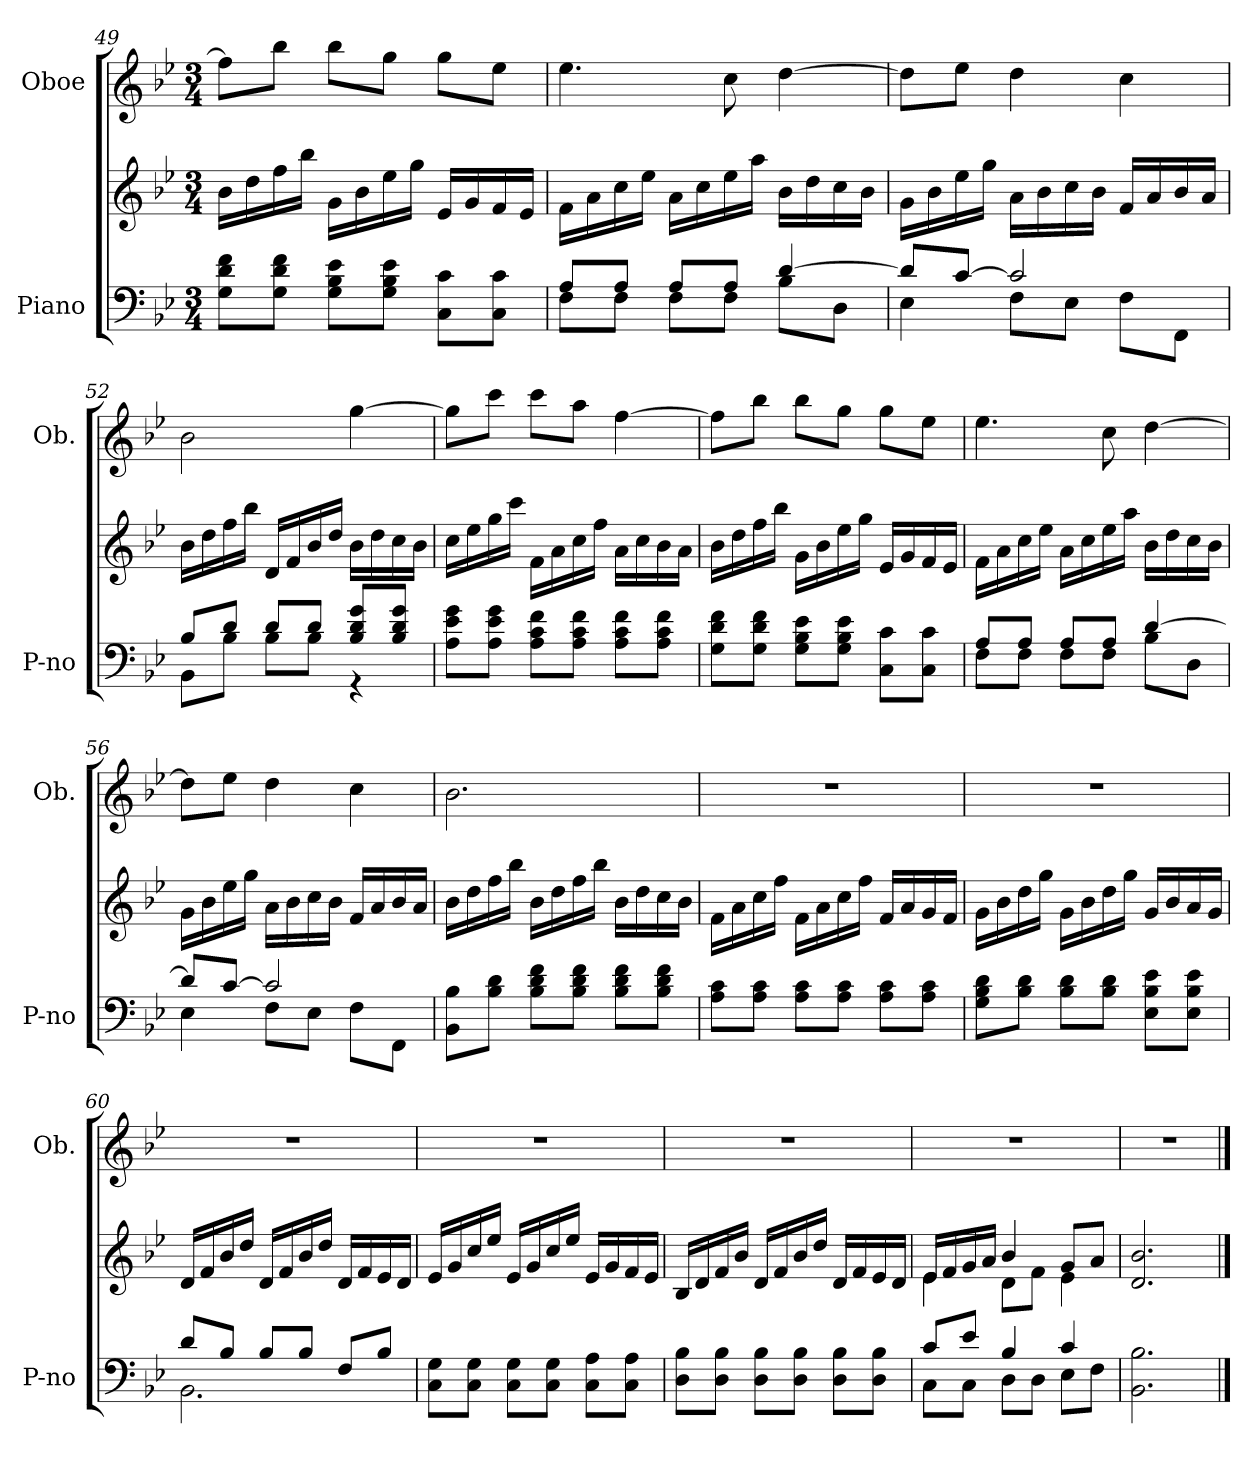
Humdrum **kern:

**kern	**kern	**kern
*part2	*part2	*part1
*staff3	*staff2	*staff1
*I"Piano	*	*I"Oboe
*I'P-no	*	*I'Ob.
!!LO:PB:g=z
*clefF4	*clefG2	*clefG2
*k[b-e-]	*k[b-e-]	*k[b-e-]
*M3/4	*M3/4	*M3/4
=49	=49	=49
8G\ 8d\ 8f\L	16b-\LL	8ff\L]
.	16dd\	.
8G\ 8d\ 8f\J	16ff\	8bb-\J
.	16bb-\JJ	.
8G\ 8B-\ 8e-\L	16g\LL	8bb-\L
.	16b-\	.
8G\ 8B-\ 8e-\J	16ee-\	8gg\J
.	16gg\JJ	.
8C\ 8c\L	16e-/LL	8gg\L
.	16g/	.
8C\ 8c\J	16f/	8ee-\J
.	16e-/JJ	.
=50	=50	=50
*^	*	*
8A/L	8F\L	16f\LL	4.ee-\
.	.	16a\	.
8A/J	8F\J	16cc\	.
.	.	16ee-\JJ	.
8A/L	8F\L	16a\LL	.
.	.	16cc\	.
8A/J	8F\J	16ee-\	8cc\
.	.	16aa\JJ	.
[4d/	8B-\L	16b-\LL	[4dd\
.	.	16dd\	.
.	8D\J	16cc\	.
.	.	16b-\JJ	.
=51	=51	=51	=51
8d/L]	4E-\	16g\LL	8dd\L]
.	.	16b-\	.
[8c/J	.	16ee-\	8ee-\J
.	.	16gg\JJ	.
2c/]	8F\L	16a\LL	4dd\
.	.	16b-\	.
.	8E-\J	16cc\	.
.	.	16b-\JJ	.
.	8F\L	16f/LL	4cc\
.	.	16a/	.
.	8FF\J	16b-/	.
.	.	16a/JJ	.
!!LO:LB:g=z
=52	=52	=52	=52
8B-/L	8BB-\L	16b-\LL	2b-\
.	.	16dd\	.
8d/J	8B-\J	16ff\	.
.	.	16bb-\JJ	.
8d/L	8B-\L	16d/LL	.
.	.	16f/	.
8d/J	8B-\J	16b-/	.
.	.	16dd/JJ	.
8B-/ 8d/ 8g/L	4r	16b-\LL	[4gg\
.	.	16dd\	.
8B-/ 8d/ 8g/J	.	16cc\	.
.	.	16b-\JJ	.
*v	*v	*	*
=53	=53	=53
8A\ 8e-\ 8g\L	16cc\LL	8gg\L]
.	16ee-\	.
8A\ 8e-\ 8g\J	16gg\	8ccc\J
.	16ccc\JJ	.
8A\ 8c\ 8f\L	16f\LL	8ccc\L
.	16a\	.
8A\ 8c\ 8f\J	16cc\	8aa\J
.	16ff\JJ	.
8A\ 8c\ 8f\L	16a\LL	[4ff\
.	16cc\	.
8A\ 8c\ 8f\J	16b-\	.
.	16a\JJ	.
=54	=54	=54
8G\ 8d\ 8f\L	16b-\LL	8ff\L]
.	16dd\	.
8G\ 8d\ 8f\J	16ff\	8bb-\J
.	16bb-\JJ	.
8G\ 8B-\ 8e-\L	16g\LL	8bb-\L
.	16b-\	.
8G\ 8B-\ 8e-\J	16ee-\	8gg\J
.	16gg\JJ	.
8C\ 8c\L	16e-/LL	8gg\L
.	16g/	.
8C\ 8c\J	16f/	8ee-\J
.	16e-/JJ	.
!!LO:LB:g=z
=55	=55	=55
*^	*	*
8A/L	8F\L	16f\LL	4.ee-\
.	.	16a\	.
8A/J	8F\J	16cc\	.
.	.	16ee-\JJ	.
8A/L	8F\L	16a\LL	.
.	.	16cc\	.
8A/J	8F\J	16ee-\	8cc\
.	.	16aa\JJ	.
[4d/	8B-\L	16b-\LL	[4dd\
.	.	16dd\	.
.	8D\J	16cc\	.
.	.	16b-\JJ	.
=56	=56	=56	=56
8d/L]	4E-\	16g\LL	8dd\L]
.	.	16b-\	.
[8c/J	.	16ee-\	8ee-\J
.	.	16gg\JJ	.
2c/]	8F\L	16a\LL	4dd\
.	.	16b-\	.
.	8E-\J	16cc\	.
.	.	16b-\JJ	.
.	8F\L	16f/LL	4cc\
.	.	16a/	.
.	8FF\J	16b-/	.
.	.	16a/JJ	.
*v	*v	*	*
=57	=57	=57
8BB-\ 8B-\L	16b-\LL	2.b-\
.	16dd\	.
8B-\ 8d\J	16ff\	.
.	16bb-\JJ	.
8B-\ 8d\ 8f\L	16b-\LL	.
.	16dd\	.
8B-\ 8d\ 8f\J	16ff\	.
.	16bb-\JJ	.
8B-\ 8d\ 8f\L	16b-\LL	.
.	16dd\	.
8B-\ 8d\ 8f\J	16cc\	.
.	16b-\JJ	.
!!LO:LB:g=z
=58	=58	=58
8A\ 8c\L	16f\LL	2.r
.	16a\	.
8A\ 8c\J	16cc\	.
.	16ff\JJ	.
8A\ 8c\L	16f\LL	.
.	16a\	.
8A\ 8c\J	16cc\	.
.	16ff\JJ	.
8A\ 8c\L	16f/LL	.
.	16a/	.
8A\ 8c\J	16g/	.
.	16f/JJ	.
=59	=59	=59
8G\ 8B-\ 8d\L	16g\LL	2.r
.	16b-\	.
8B-\ 8d\J	16dd\	.
.	16gg\JJ	.
8B-\ 8d\L	16g\LL	.
.	16b-\	.
8B-\ 8d\J	16dd\	.
.	16gg\JJ	.
8E-\ 8B-\ 8e-\L	16g/LL	.
.	16b-/	.
8E-\ 8B-\ 8e-\J	16a/	.
.	16g/JJ	.
=60	=60	=60
*^	*	*
8d/L	2.BB-\	16d/LL	2.r
.	.	16f/	.
8B-/J	.	16b-/	.
.	.	16dd/JJ	.
8B-/L	.	16d/LL	.
.	.	16f/	.
8B-/J	.	16b-/	.
.	.	16dd/JJ	.
8F/L	.	16d/LL	.
.	.	16f/	.
8B-/J	.	16e-/	.
.	.	16d/JJ	.
*v	*v	*	*
!!LO:PB:g=z
=61	=61	=61
8C\ 8G\L	16e-/LL	2.r
.	16g/	.
8C\ 8G\J	16cc/	.
.	16ee-/JJ	.
8C\ 8G\L	16e-/LL	.
.	16g/	.
8C\ 8G\J	16cc/	.
.	16ee-/JJ	.
8C\ 8A\L	16e-/LL	.
.	16g/	.
8C\ 8A\J	16f/	.
.	16e-/JJ	.
=62	=62	=62
8D\ 8B-\L	16B-/LL	2.r
.	16d/	.
8D\ 8B-\J	16f/	.
.	16b-/JJ	.
8D\ 8B-\L	16d/LL	.
.	16f/	.
8D\ 8B-\J	16b-/	.
.	16dd/JJ	.
8D\ 8B-\L	16d/LL	.
.	16f/	.
8D\ 8B-\J	16e-/	.
.	16d/JJ	.
=63	=63	=63
*^	*^	*
8c/L	8C\L	16e-/LL	4e-\	2.r
.	.	16f/	.	.
8e-/J	8C\J	16g/	.	.
.	.	16a/JJ	.	.
4B-/	8D\L	4b-/	8d\L	.
.	8D\J	.	8f\J	.
4c/	8E-\L	8g/L	4e-\	.
.	8F\J	8a/J	.	.
*v	*v	*	*	*
*	*v	*v	*
=64	=64	=64
2.BB-\ 2.B-\	2.d/ 2.b-/	2.r
==	==	==
*-	*-	*-
